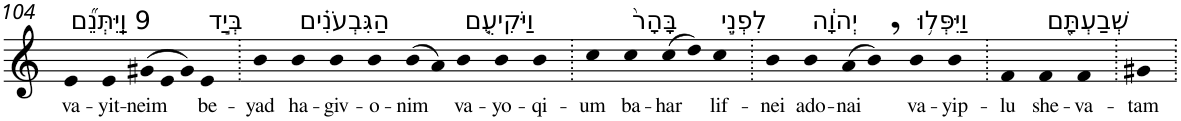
**kern	**text
*part1	*part1
*staff1	*staff1
*I"Piano	*
*I'Pno	*
!!LO:PB:g=z
*clefG2	*
*k[]	*
=104	=104
!LO:TX:a:t=9 וַֽיִּתְּנֵ֞ם	!
!	!LO:LY:b
4e	va-
!	!LO:LY:b
4e	-yit-
*Xtuplet	*
!	!LO:LY:b
(>12g#X	-neim
12e	.
12g#)	.
!LO:TX:a:t=בְּיַ֣ד	!
!	!LO:LY:b
4e	be-
=105.	=105.
!	!LO:LY:b
4b	-yad
!LO:TX:a:t=הַגִּבְעֹנִ֗ים	!
!	!LO:LY:b
4b	ha-
!	!LO:LY:b
4b	-giv-
!	!LO:LY:b
4b	-o-
!	!LO:LY:b
(>8b	-nim
8a)	.
!LO:TX:a:t=וַיֹּקִיעֻ֤ם	!
!	!LO:LY:b
4b	va-
!	!LO:LY:b
4b	-yo-
!	!LO:LY:b
4b	-qi-
=106.	=106.
!	!LO:LY:b
4cc	-um
!LO:TX:a:t=בָּהָר֙	!
!	!LO:LY:b
4cc	ba-
!	!LO:LY:b
(>8cc	-har
8dd)	.
!LO:TX:a:t=לִפְנֵ֣י	!
!	!LO:LY:b
4cc	lif-
=107.	=107.
!	!LO:LY:b
4b	-nei
!LO:TX:a:t=יְהוָ֔ה	!
!	!LO:LY:b
4b	ado-
!	!LO:LY:b
(>8a	-nai
8b,)	.
!LO:TX:a:t=וַיִּפְּל֥וּ	!
!	!LO:LY:b
4b	va-
!	!LO:LY:b
4b	-yip-
=108.	=108.
!	!LO:LY:b
4f	-lu
!LO:TX:a:t=שְׁבַעְתָּ֖ם	!
!	!LO:LY:b
4f	she-
!	!LO:LY:b
4f	-va-
=109.	=109.
!	!LO:LY:b
4g#X	-tam
=.	=.
*-	*-
